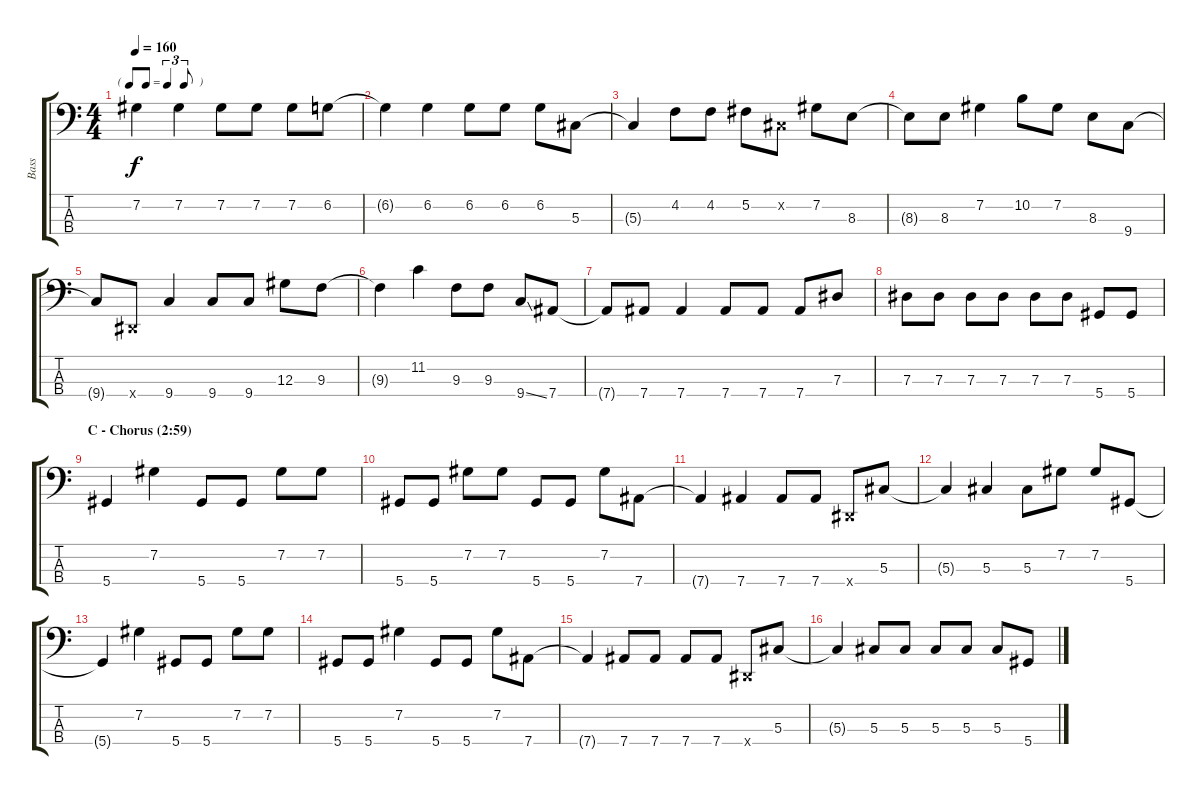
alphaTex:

\track ("Bass" "Bass") {instrument electricbasspick}
\staff {score tabs}
\tuning (Gb2 Db2 Ab1 Eb1) {hide}
\ts (4 4)
\tf triplet8th
\tempo 160
\clef f4
\ks c
7.2{t}.4{dy f} 7.2.4 7.2.8 7.2.8 7.2.8 6.2.8 |
6.2{t}.4 6.2.4 6.2.8 6.2.8 6.2.8 5.3.8 |
5.3{t}.4 4.2.8 4.2.8 5.2.8 0.2{x}.8 7.2.8 8.3.8 |
8.3{t}.8 8.3.8 7.2.4 10.2.8 7.2.8 8.3.8 9.4.8 |
9.4{t}.8 0.4{x}.8 9.4.4 9.4.8 9.4.8 12.3.8 9.3.8 |
9.3{t}.4 11.2.4 9.3.8 9.3.8 9.4{ss}.8 7.4.8 |
7.4{t}.8 7.4.8 7.4.4 7.4.8 7.4.8 7.4.8 7.3.8 |
7.3.8 7.3.8 7.3.8 7.3.8 7.3.8 7.3.8 5.4.8 5.4.8 |
\section ("" "C - Chorus (2:59)")
5.4.4 7.2.4 5.4.8 5.4.8 7.2.8 7.2.8 |
5.4.8 5.4.8 7.2.8 7.2.8 5.4.8 5.4.8 7.2.8 7.4.8 |
7.4{t}.4 7.4.4 7.4.8 7.4.8 0.4{x}.8 5.3.8 |
5.3{t}.4 5.3.4 5.3.8 7.2.8 7.2.8 5.4.8 |
5.4{t}.4 7.2.4 5.4.8 5.4.8 7.2.8 7.2.8 |
5.4.8 5.4.8 7.2.4 5.4.8 5.4.8 7.2.8 7.4.8 |
7.4{t}.4 7.4.8 7.4.8 7.4.8 7.4.8 0.4{x}.8 5.3.8 |
5.3{t}.4 5.3.8 5.3.8 5.3.8 5.3.8 5.3.8 5.4.8
